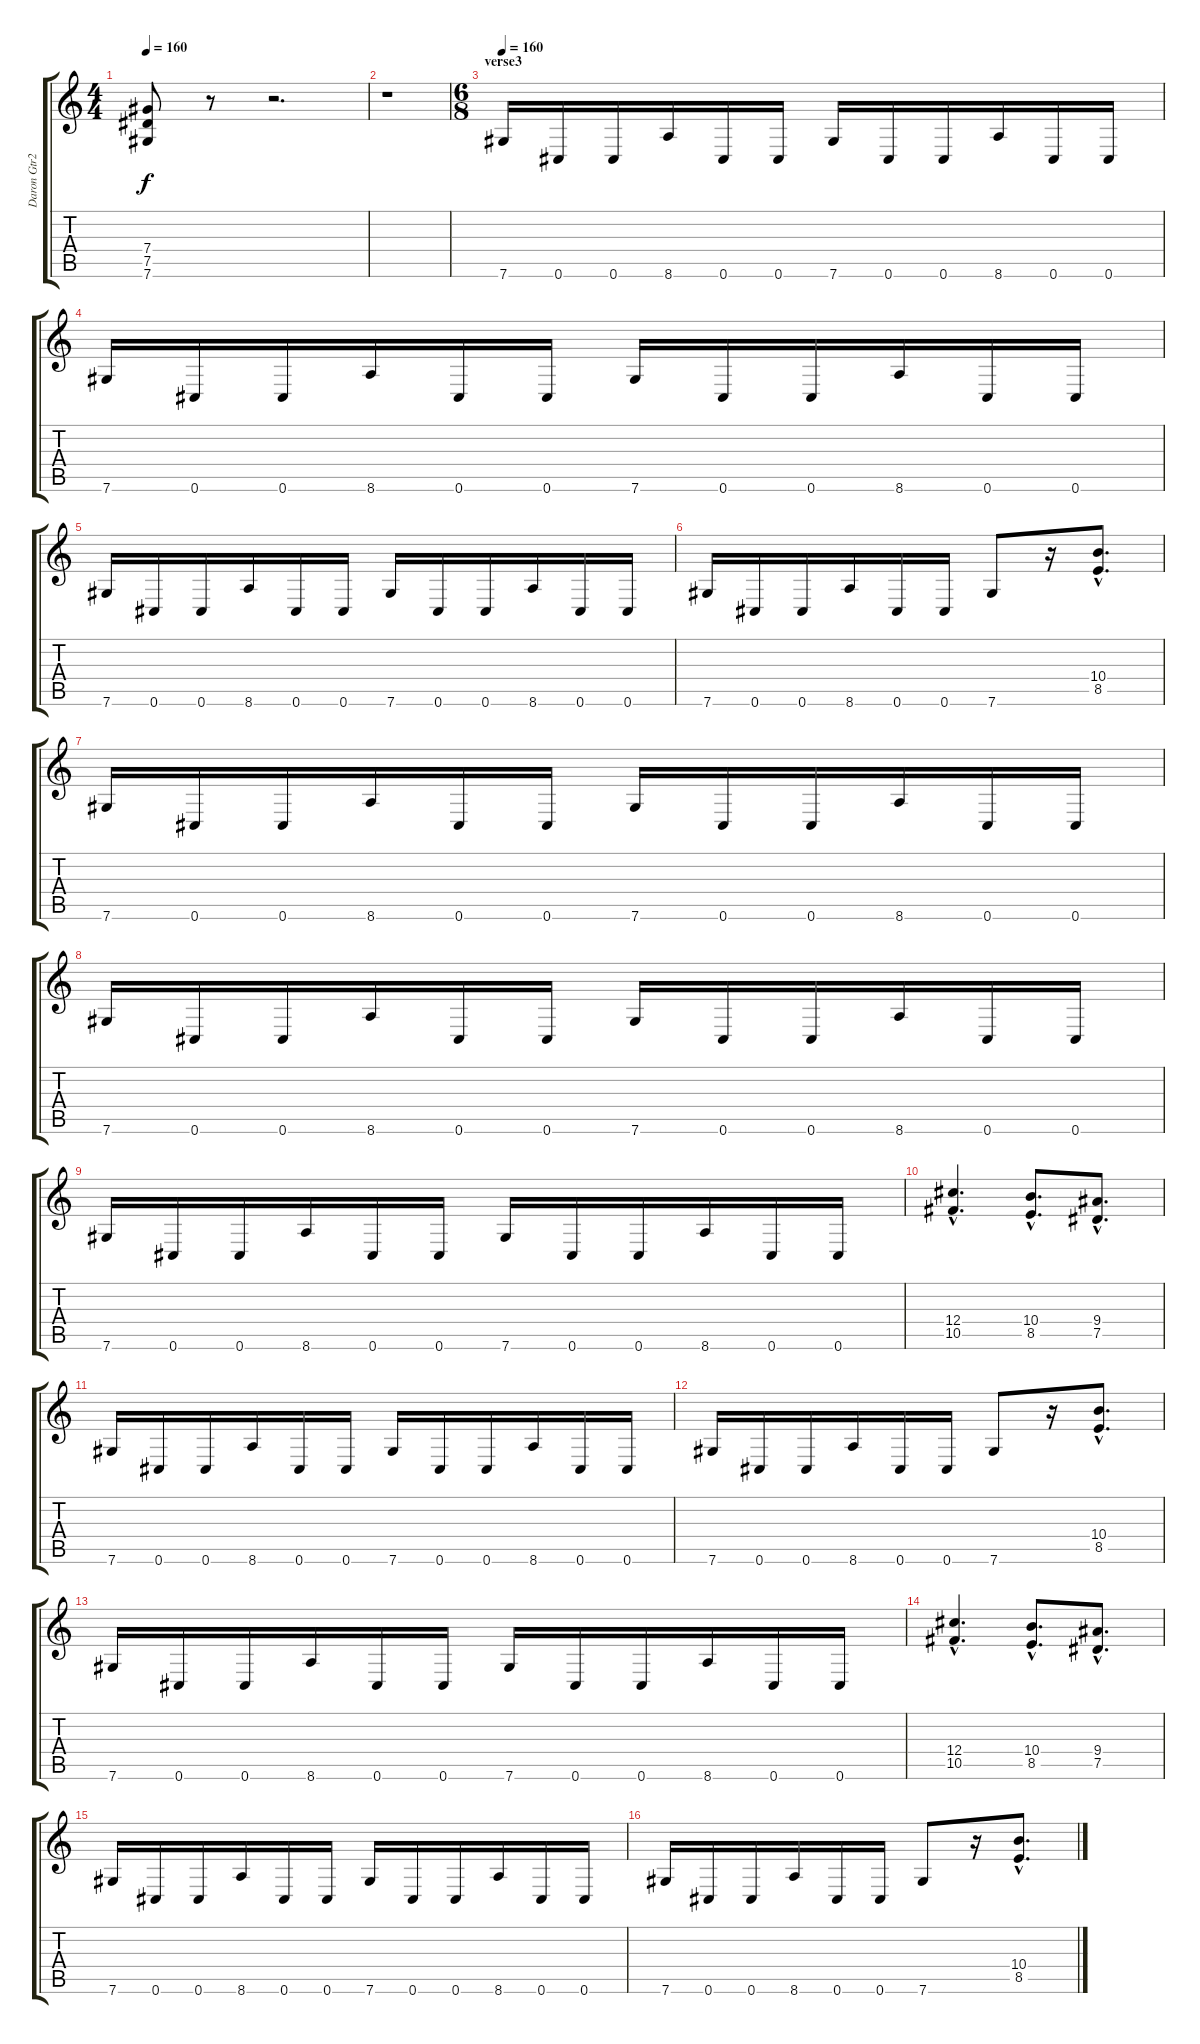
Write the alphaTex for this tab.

\track ("Daron Gtr2" "Daron Gtr2") {instrument overdrivenguitar}
\staff {score tabs}
\tuning (Eb4 Bb3 Gb3 Db3 Ab2 Db2) {hide}
\ts (4 4)
\tempo 160
\clef g2
\ks c
(7.4 7.5 7.6).8{dy f} r.8 r.2{d} |
r.1 |
\ts (6 8)
\section ("" "verse3")
\tempo 160
7.6.16 0.6.16 0.6.16 8.6.16 0.6.16 0.6.16 7.6.16 0.6.16 0.6.16 8.6.16 0.6.16 0.6.16 |
7.6.16 0.6.16 0.6.16 8.6.16 0.6.16 0.6.16 7.6.16 0.6.16 0.6.16 8.6.16 0.6.16 0.6.16 |
7.6.16 0.6.16 0.6.16 8.6.16 0.6.16 0.6.16 7.6.16 0.6.16 0.6.16 8.6.16 0.6.16 0.6.16 |
7.6.16 0.6.16 0.6.16 8.6.16 0.6.16 0.6.16 7.6.8 r.16 (10.4{hac} 8.5{hac}).8{d} |
7.6.16 0.6.16 0.6.16 8.6.16 0.6.16 0.6.16 7.6.16 0.6.16 0.6.16 8.6.16 0.6.16 0.6.16 |
7.6.16 0.6.16 0.6.16 8.6.16 0.6.16 0.6.16 7.6.16 0.6.16 0.6.16 8.6.16 0.6.16 0.6.16 |
7.6.16 0.6.16 0.6.16 8.6.16 0.6.16 0.6.16 7.6.16 0.6.16 0.6.16 8.6.16 0.6.16 0.6.16 |
(12.4{hac} 10.5{hac}).4{d} (10.4{hac} 8.5{hac}).8{d} (9.4{hac} 7.5{hac}).8{d} |
7.6.16 0.6.16 0.6.16 8.6.16 0.6.16 0.6.16 7.6.16 0.6.16 0.6.16 8.6.16 0.6.16 0.6.16 |
7.6.16 0.6.16 0.6.16 8.6.16 0.6.16 0.6.16 7.6.8 r.16 (10.4{hac} 8.5{hac}).8{d} |
7.6.16 0.6.16 0.6.16 8.6.16 0.6.16 0.6.16 7.6.16 0.6.16 0.6.16 8.6.16 0.6.16 0.6.16 |
(12.4{hac} 10.5{hac}).4{d} (10.4{hac} 8.5{hac}).8{d} (9.4{hac} 7.5{hac}).8{d} |
7.6.16 0.6.16 0.6.16 8.6.16 0.6.16 0.6.16 7.6.16 0.6.16 0.6.16 8.6.16 0.6.16 0.6.16 |
7.6.16 0.6.16 0.6.16 8.6.16 0.6.16 0.6.16 7.6.8 r.16 (10.4{hac} 8.5{hac}).8{d}
